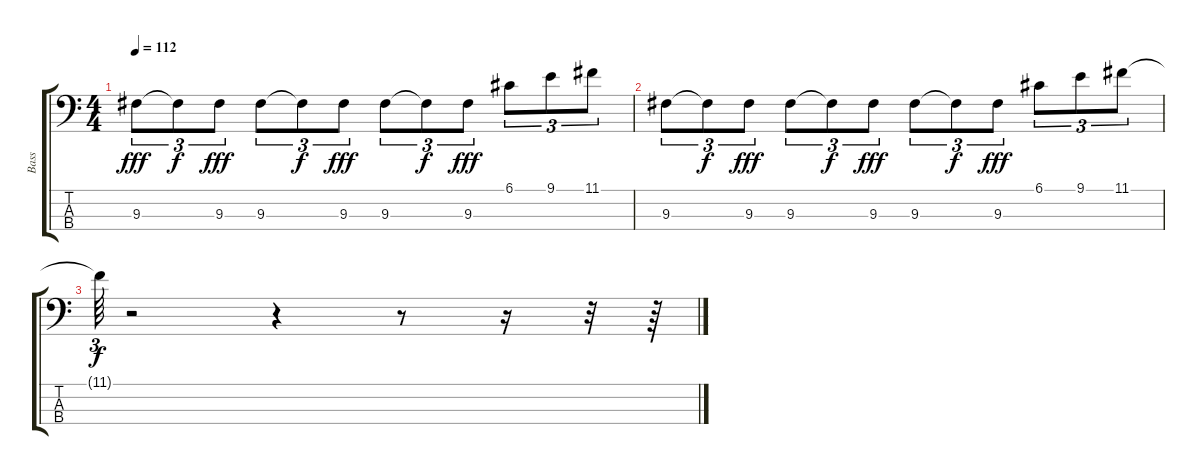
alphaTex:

\track ("Bass" "Bass") {instrument electricbassfinger}
\staff {score tabs}
\tuning (G2 D2 A1 E1) {hide}
\ts (4 4)
\tempo 112
\clef f4
\ks c
9.3.8{tu (3 2) dy fff} 9.3{t}.8{tu (3 2) dy f} 9.3.8{tu (3 2) dy fff} 9.3.8{tu (3 2) volume 5} 9.3{t}.8{tu (3 2) dy f} 9.3.8{tu (3 2) dy fff} 9.3.8{tu (3 2)} 9.3{t}.8{tu (3 2) dy f} 9.3.8{tu (3 2) dy fff} 6.1.8{tu (3 2)} 9.1.8{tu (3 2)} 11.1.8{tu (3 2)} |
9.3.8{tu (3 2)} 9.3{t}.8{tu (3 2) dy f} 9.3.8{tu (3 2) dy fff} 9.3.8{tu (3 2) volume 2} 9.3{t}.8{tu (3 2) dy f} 9.3.8{tu (3 2) dy fff} 9.3.8{tu (3 2)} 9.3{t}.8{tu (3 2) dy f} 9.3.8{tu (3 2) dy fff} 6.1.8{tu (3 2)} 9.1.8{tu (3 2)} 11.1.8{tu (3 2)} |
11.1{t}.64{tu (3 2) dy f} r.2 r.4 r.8 r.16 r.32 r.64
